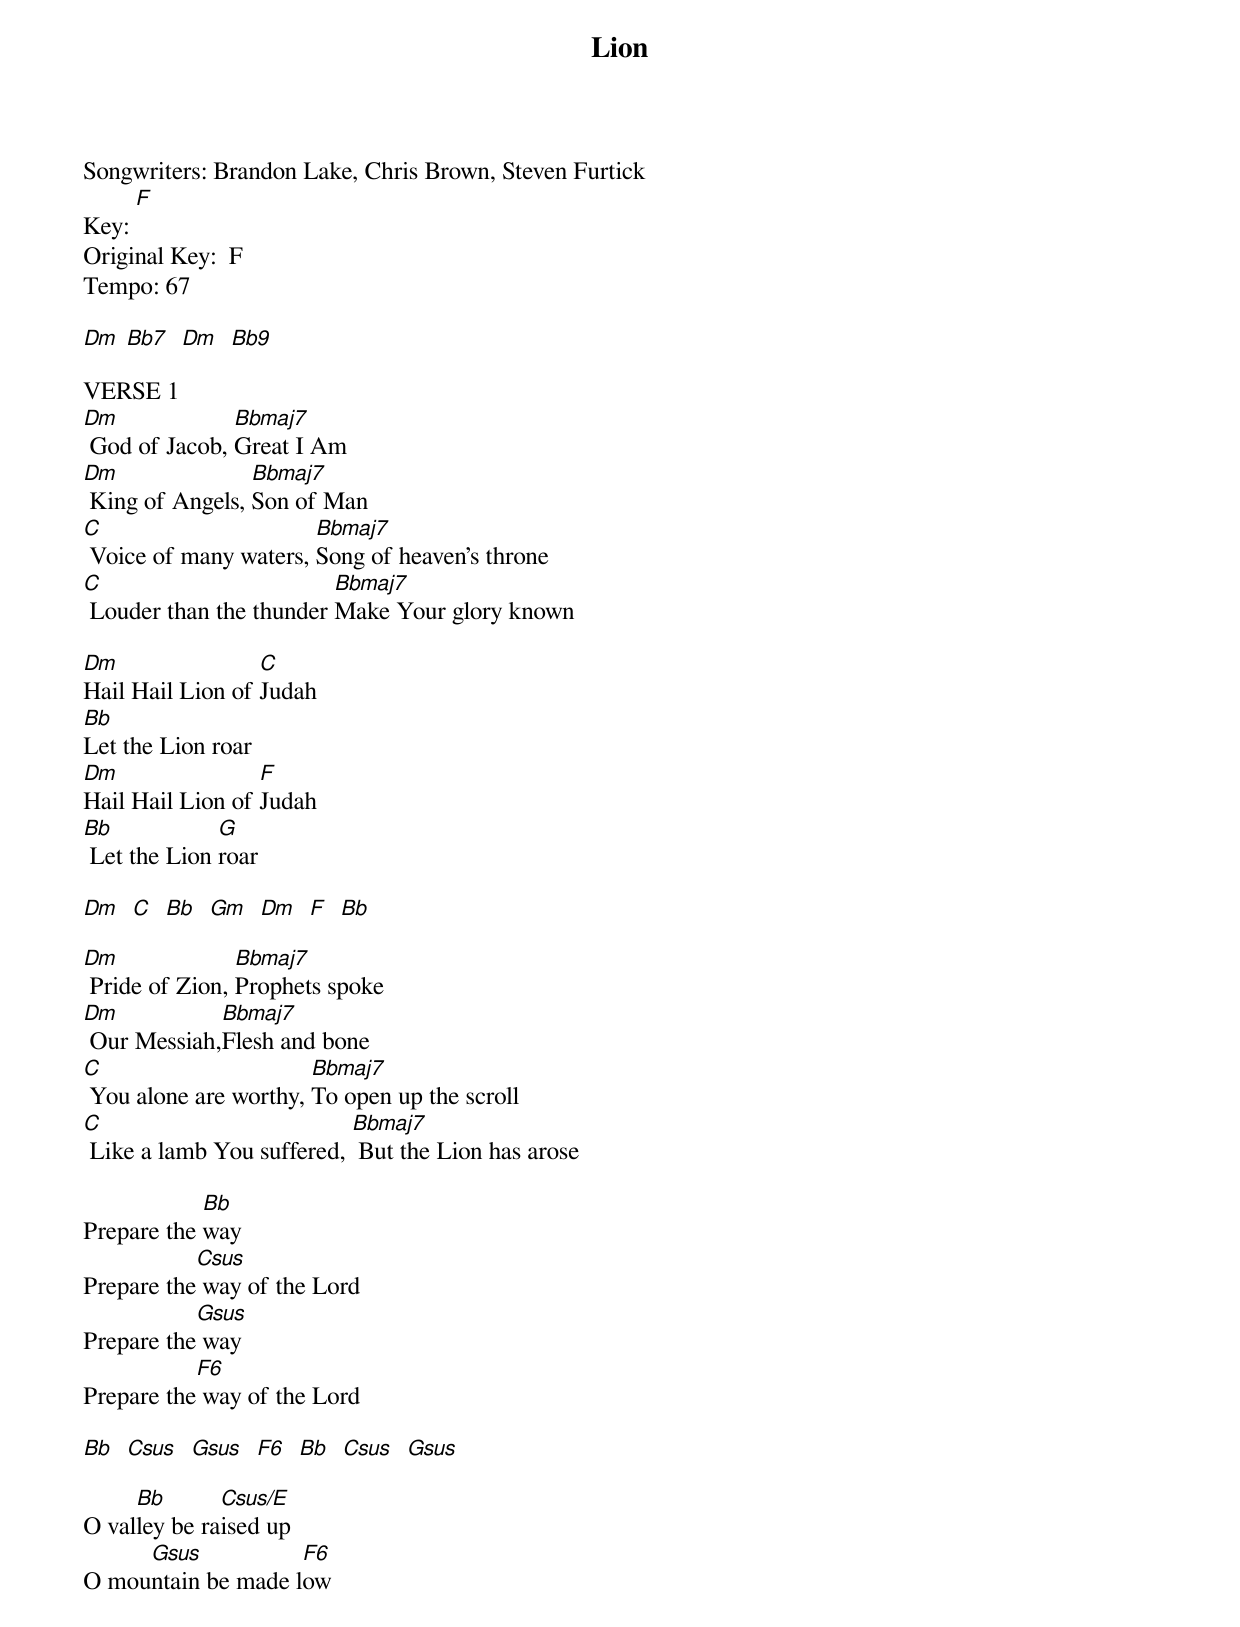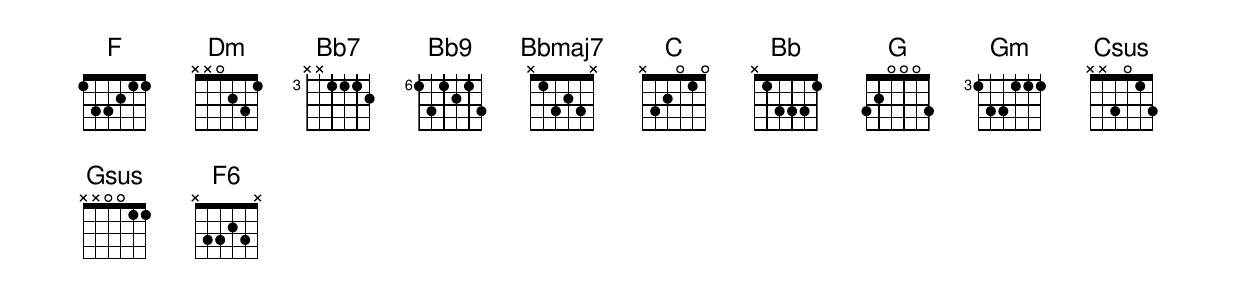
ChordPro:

{title: Lion}
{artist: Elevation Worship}

Songwriters: Brandon Lake, Chris Brown, Steven Furtick
Key: [F]
Original Key:  F
Tempo: 67
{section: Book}

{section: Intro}
[Dm] [Bb7]  [Dm]  [Bb9]

VERSE 1
[Dm] God of Jacob, [Bbmaj7]Great I Am
[Dm] King of Angels, [Bbmaj7]Son of Man
[C] Voice of many waters, [Bbmaj7]Song of heaven's throne
[C] Louder than the thunder [Bbmaj7]Make Your glory known

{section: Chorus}
[Dm]Hail Hail Lion of [C]Judah
[Bb]Let the Lion roar
[Dm]Hail Hail Lion of [F]Judah
[Bb] Let the Lion [G]roar

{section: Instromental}
[Dm]  [C]  [Bb]  [Gm]  [Dm]  [F]  [Bb]

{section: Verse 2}
[Dm] Pride of Zion, [Bbmaj7]Prophets spoke
[Dm] Our Messiah,[Bbmaj7]Flesh and bone
[C] You alone are worthy, [Bbmaj7]To open up the scroll
[C] Like a lamb You suffered, [Bbmaj7] But the Lion has arose

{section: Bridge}
Prepare the [Bb]way
Prepare the[Csus] way of the Lord
Prepare the[Gsus] way
Prepare the[F6] way of the Lord

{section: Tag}
[Bb]  [Csus]  [Gsus]  [F6]  [Bb]  [Csus]  [Gsus]

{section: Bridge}
O val[Bb]ley be ra[Csus/E]ised up
O mou[Gsus]ntain be made l[F6]ow
